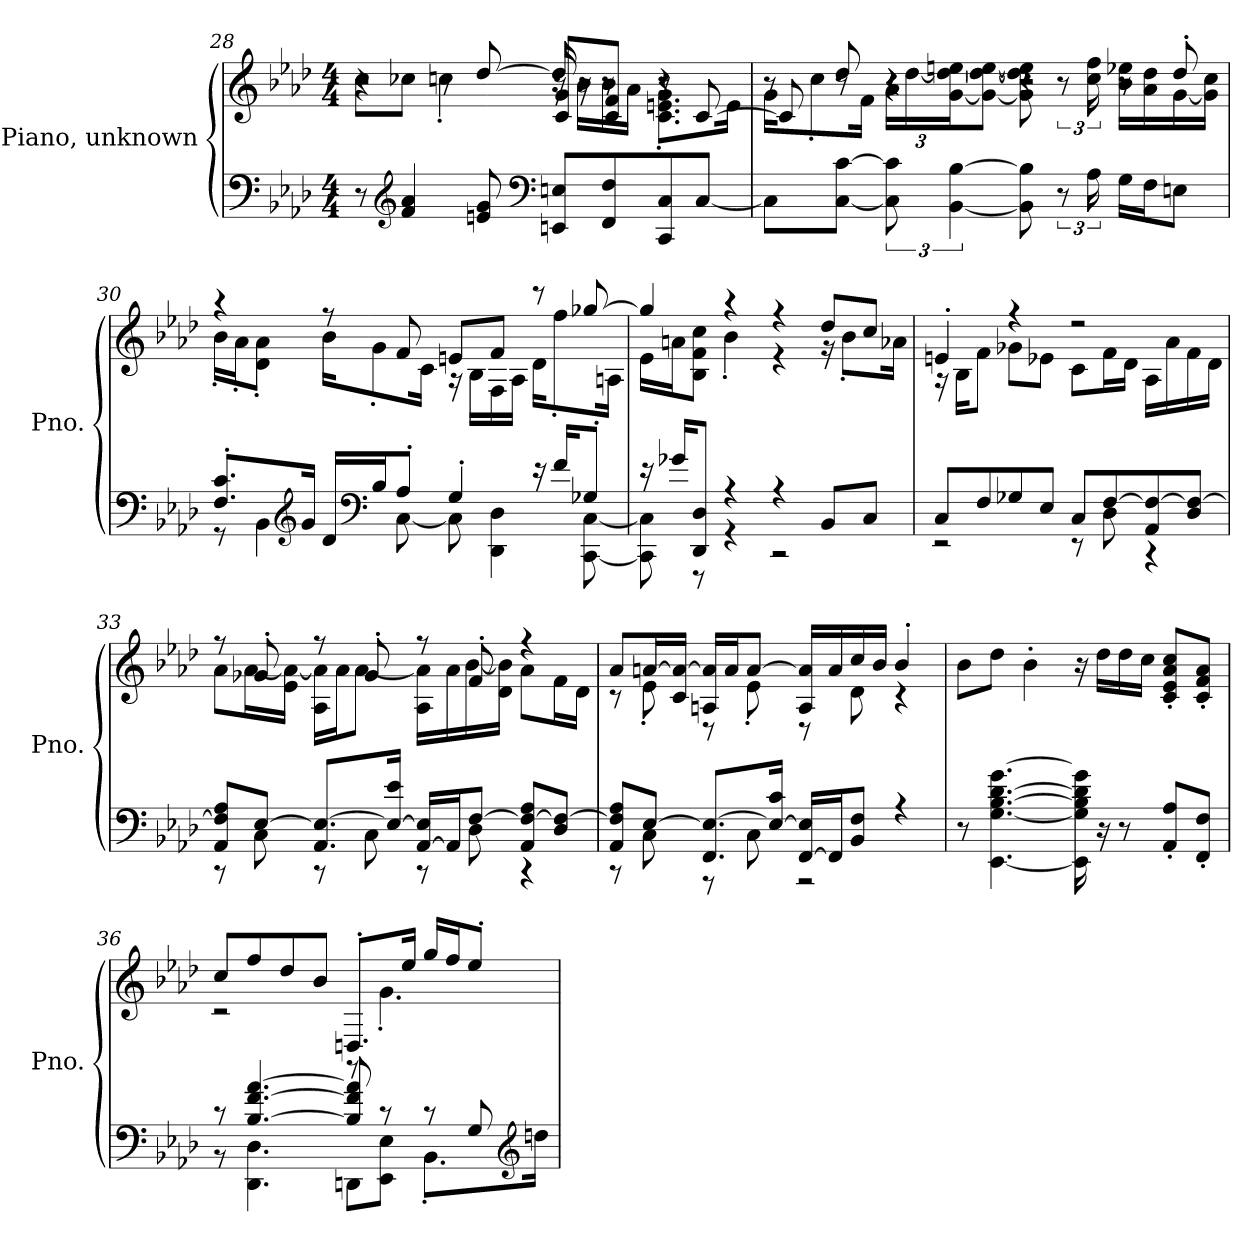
**kern	**kern
*part1	*part1
*staff2	*staff1
*I"Piano, unknown	*
*I'Pno.	*
!!LO:PB:g=z
*clefF4	*clefG2
*k[b-e-a-d-]	*k[b-e-a-d-]
*M4/4	*M4/4
=28	=28
*	*^
*	*	*^
8r	4r	8cc\L	2r
*clefG2	*	*	*
4f/ 4a-/	.	8cc-X\J	.
.	8r	4ccn'\	.
8en/ 8g/	[8dd-/	.	.
*clefF4	*	*	*
8EEn/ 8En/L	16dd-/]	16r	8c/ 8g/L
.	16r	16b-\LL	.
8FF/ 8F/	8r	16b-\	8c/ 8f/J
.	.	16a-\JJ	.
8CC/ 8C/	4r	8.c\' 8.en\' 8.g\'L	8r
[8C/J	.	.	[8c/
.	.	16e\Jk	.
=29	=29	=29	=29
8C\L]	8r	16g\KL	8c/]
.	.	8cc'\	.
[8C\ [8c\J	8dd-/	.	8r
.	.	16f\Jk	.
*	*	*Xbrackettup	*
12C\] 12c\]	4r	24a-\LL	4r
.	.	[24dd-\	.
[6BB-\ [6B-\	.	[24g\ 24dd-\_ [24een\J	.
.	.	8g\_ 8dd-\_ 8ee\_J	.
8BB-\] 8B-\]	4r	8g\] 8dd-\] 8ee\]	2r
*	*	*brackettup	*
12r	.	12r	.
24A-\	.	24cc\ 24ff\	.
16G\LL	8r	16b-\ 16ee-X\LL	.
16F\J	.	16a-\ 16dd-\	.
8En\J	8dd-'/	[16g\	.
.	.	16g\] 16cc\JJ	.
*	*	*v	*v
!!LO:LB:g=z
=30	=30	=30
*^	*	*
8.F/' 8.c/'L	8r	4r	16b-'\LL
.	.	.	16a-'\J
.	4BB-\	.	8d-\' 8a-\'J
*clefG2	*	*	*
16g/Jk	.	.	.
16d-/LL	.	8r	16b-\KL
*clefF4	*	*	*
16B-/J	.	.	8g'\
8A-'/J	[8C\	8f/	.
.	.	.	16c\Jk
4G'/	8C\]	8en/L	16r
.	.	.	16B-\LL
.	4DD-\ 4D-\	8f/J	16F\
.	.	.	16A-\JJ
16r	.	8r	16d-\KL
16f/KL	.	.	8ff'\
8G-X'/J	[8CC\ [8C\	[8gg-X/	.
.	.	.	16An\Jk
=31	=31	=31	=31
16r	8CC\] 8C\]	4gg-/]	16e-\LL
16g-X/KL	.	.	16an\J
8DD-/ 8D-/J	8r	.	8B-\ 8f\ 8cc\J
4r	4r	4r	4b-'\
4r	2r	4r	4r
8BB-/L	.	8dd-/L	16r
.	.	.	8b-'\L
8C/J	.	8cc/J	.
.	.	.	16a-X\Jk
!!LO:LB:g=z	!!
=32	=32	=32	=32
8C/L	2r	4en'/	16r
.	.	.	16B-\KL
8F/	.	.	8f\J
8G-X/	.	4r	8g-X\L
8E-/J	.	.	8e-X\J
8C/L	8r	2r	8c\L
[8F/	8D-\	.	16f\L
.	.	.	16d-\JJ
8AA-/ 8F/_	4r	.	16A-\LL
.	.	.	16a-\
8D-/ 8F/_J	.	.	16f\
.	.	.	16d-\JJ
=33	=33	=33	=33
8AA-/ 8F/] 8A-/L	8r	8r	8a-\L
[8E-/J	8C\	8g-X'/	[16a-\L
.	.	.	16e-\ 16a-\_JJ
8.AA-/ 8.E-/_L	8r	8r	16A-\ 16a-\]LL
.	.	.	16a-\J
.	8C\	8g-'/	[8a-\J
16E-/_ 16e-/Jk	.	.	.
[16AA-/ 16E-/]LL	8r	8r	16A-\ 16a-\]LL
16AA-/J]	.	.	16a-\
[8F/J	8D-\	8f'/	[16b-\
.	.	.	16d-\ 16b-\]JJ
8AA-/ 8F/_ 8A-/L	4r	4r	8a-\L
8D-/ 8F/_J	.	.	16f\L
.	.	.	16d-\JJ
!!LO:LB:g=z	!!
=34	=34	=34	=34
8AA-/ 8F/] 8A-/L	8r	8a-/L	8r
[8E-/J	8C\	[16an/L	8e-'\
.	.	16c/ 16a/_JJ	.
8.FF/ 8.E-/_L	8r	16An/ 16a/]LL	8r
.	.	16a/J	.
.	8C\	[8a/J	8e-'\
16E-/_ 16c/Jk	.	.	.
[16FF/ 16E-/]LL	2r	16A/ 16a/]LL	8r
16FF/J]	.	16a/	.
8BB-/ 8F/J	.	16cc/	8d-\
.	.	16b-/JJ	.
4r	.	4b-'/	4r
*v	*v	*	*
*	*v	*v
=35	=35
8r	8b-\L
[4.EE-\ [4.G\ [4.B-\ [4.d-\ [4.g\	8dd-\J
.	4b-'\
16EE-\] 16G\] 16B-\] 16d-\] 16g\]	16r
16r	16dd-\LL
8r	16dd-\
.	16cc\JJ
8AA-/' 8A-/'L	8c/' 8e-/' 8a-/' 8cc/'L
8FF/' 8F/'J	8c/' 8f/' 8a-/'J
=36	=36
*^	*^
8r	8r	8cc/L	2r
[4.B-/ [4.f/ [4.a-/	4.DD-\ 4.D-\	8ff/	.
.	.	8dd-/	.
.	.	8b-/J	.
8B-/] 8f/] 8a-/]	8DDn\L	8.Dn'/L	8r
8r	8EE-\ 8E-\J	.	4.g'\
.	.	16ee-/Jk	.
8r	8.BB-'\L	16gg/LL	.
.	.	16ff/J	.
8G/	.	8ee-'/J	.
*clefG2	*	*	*
.	16ddn\Jk	.	.
*v	*v	*	*
*	*v	*v
=	=
*-	*-
